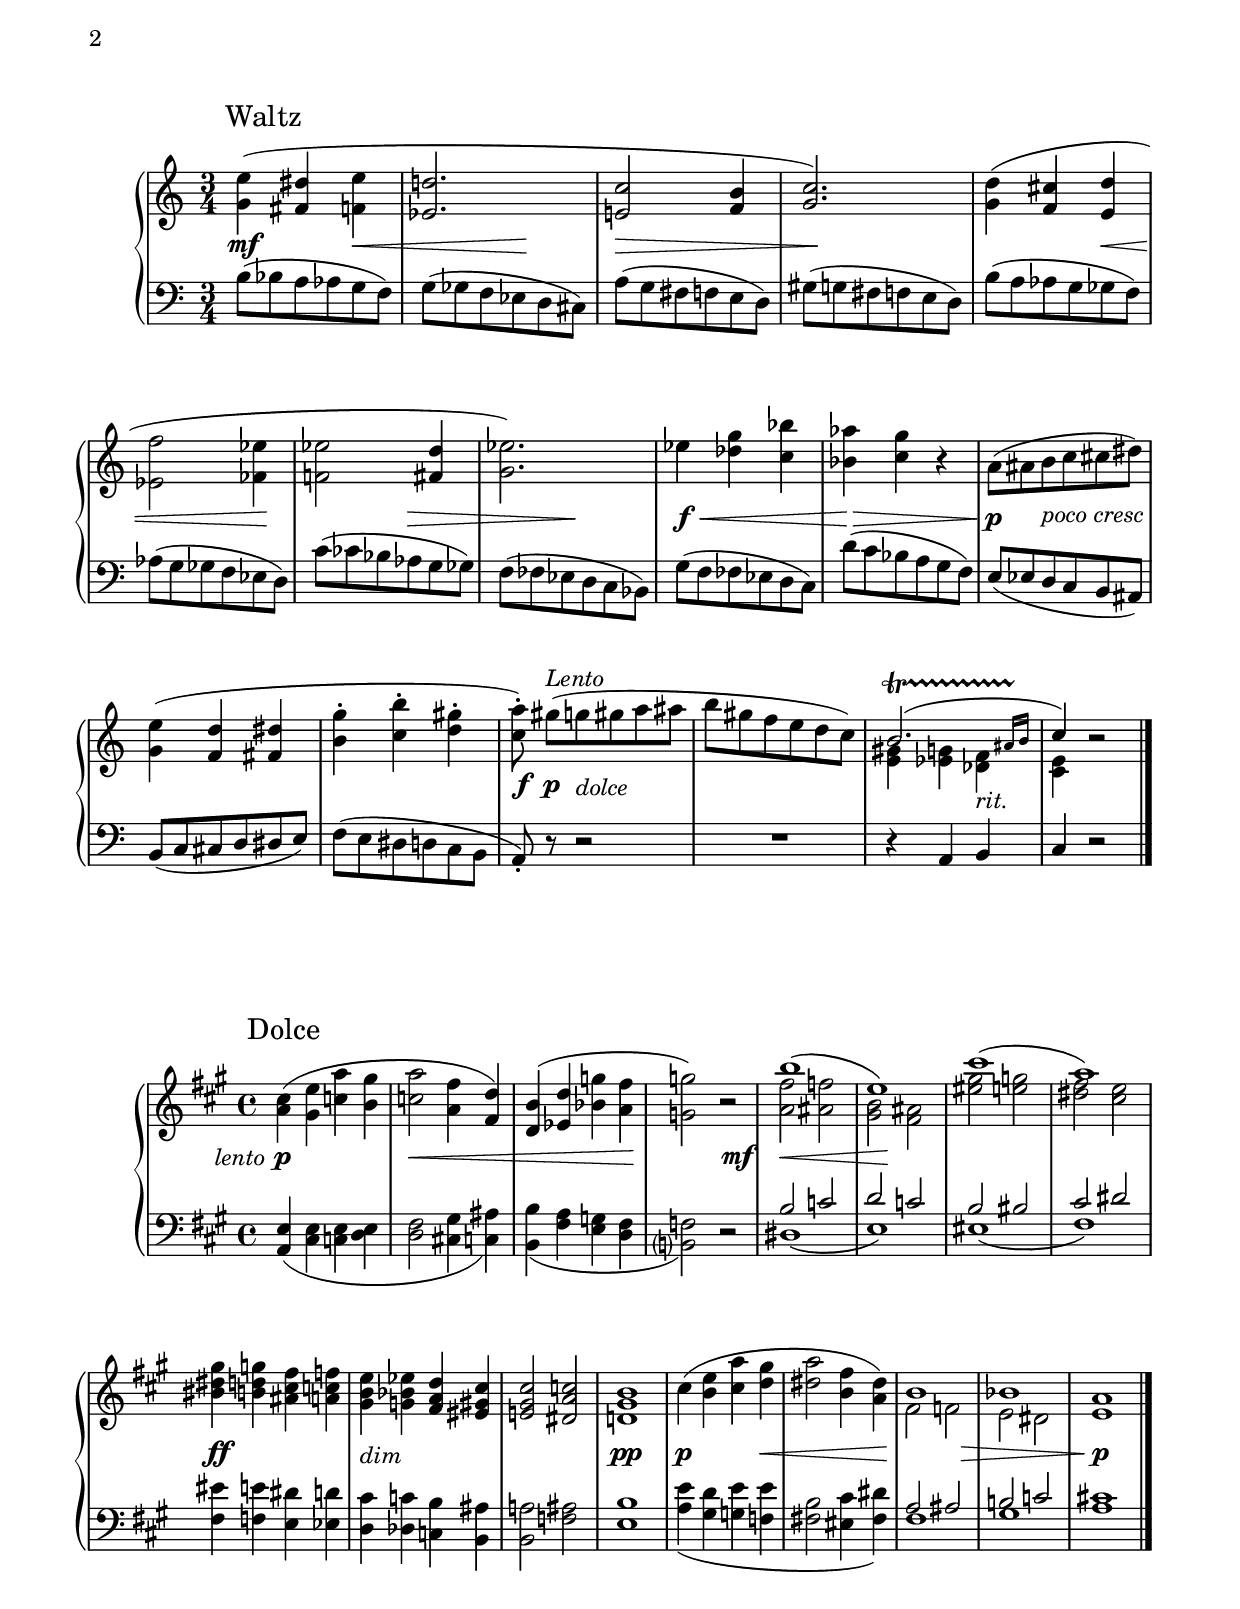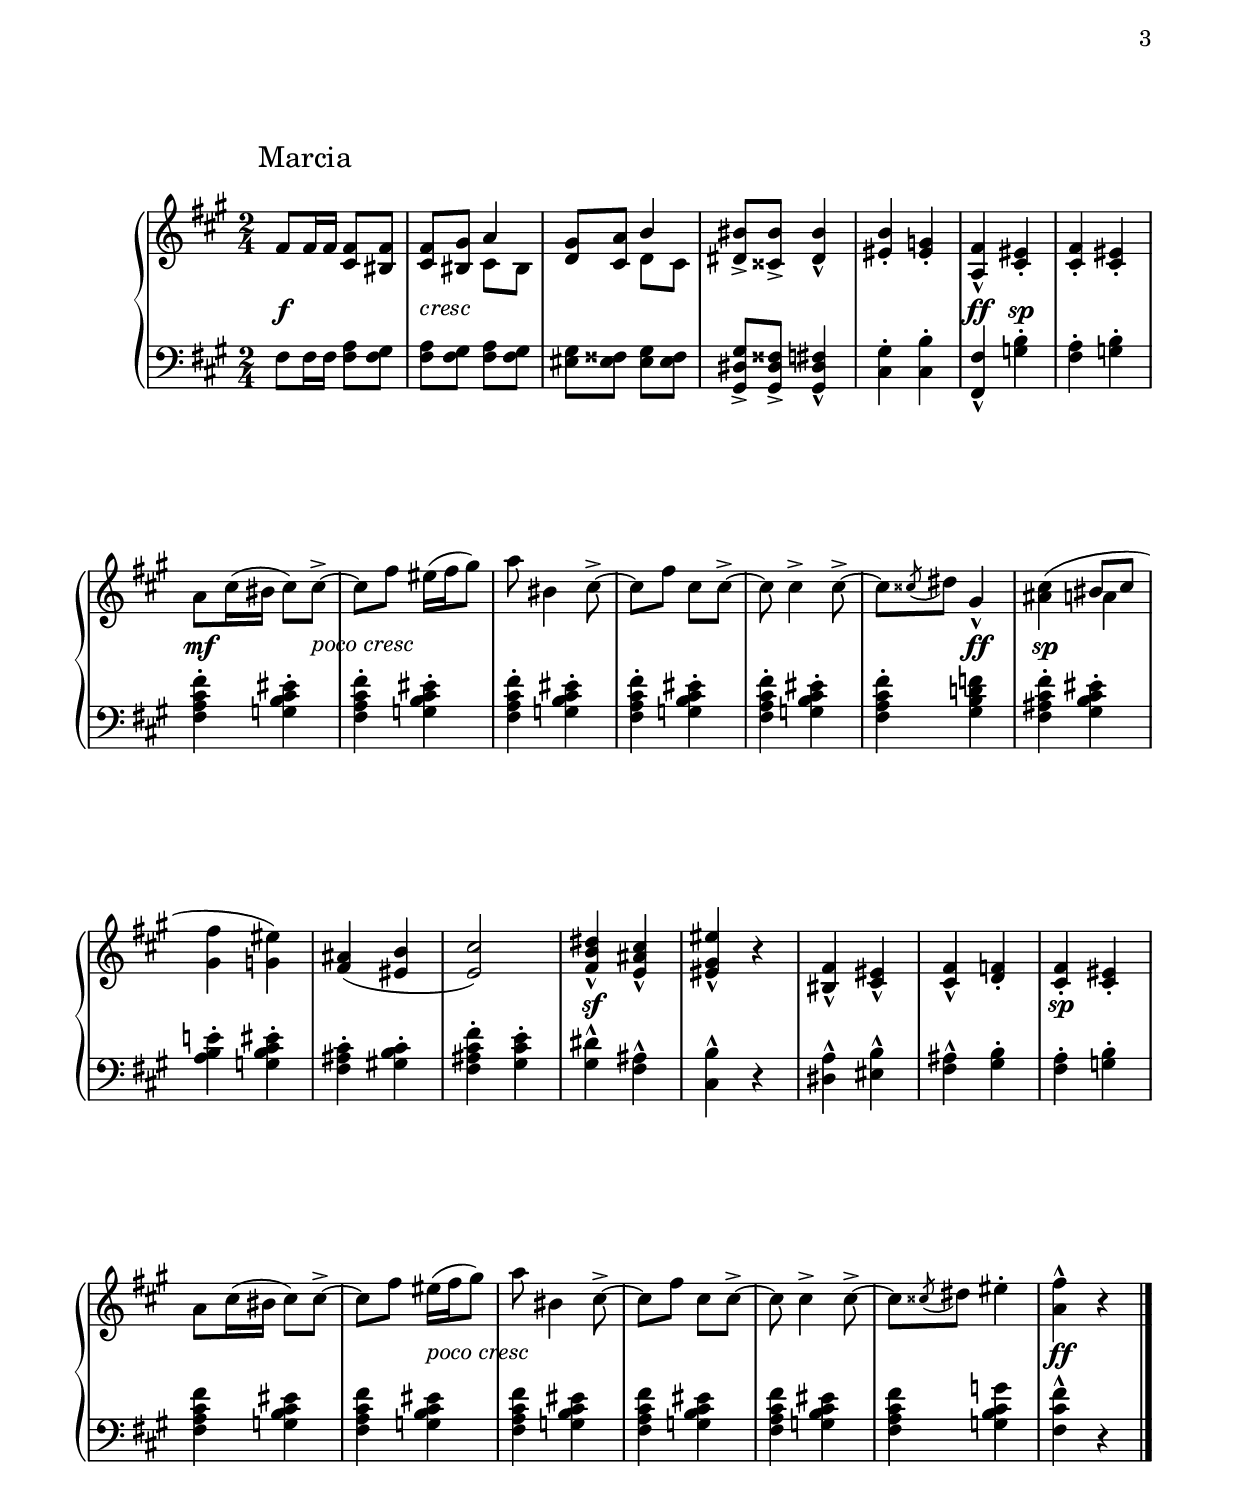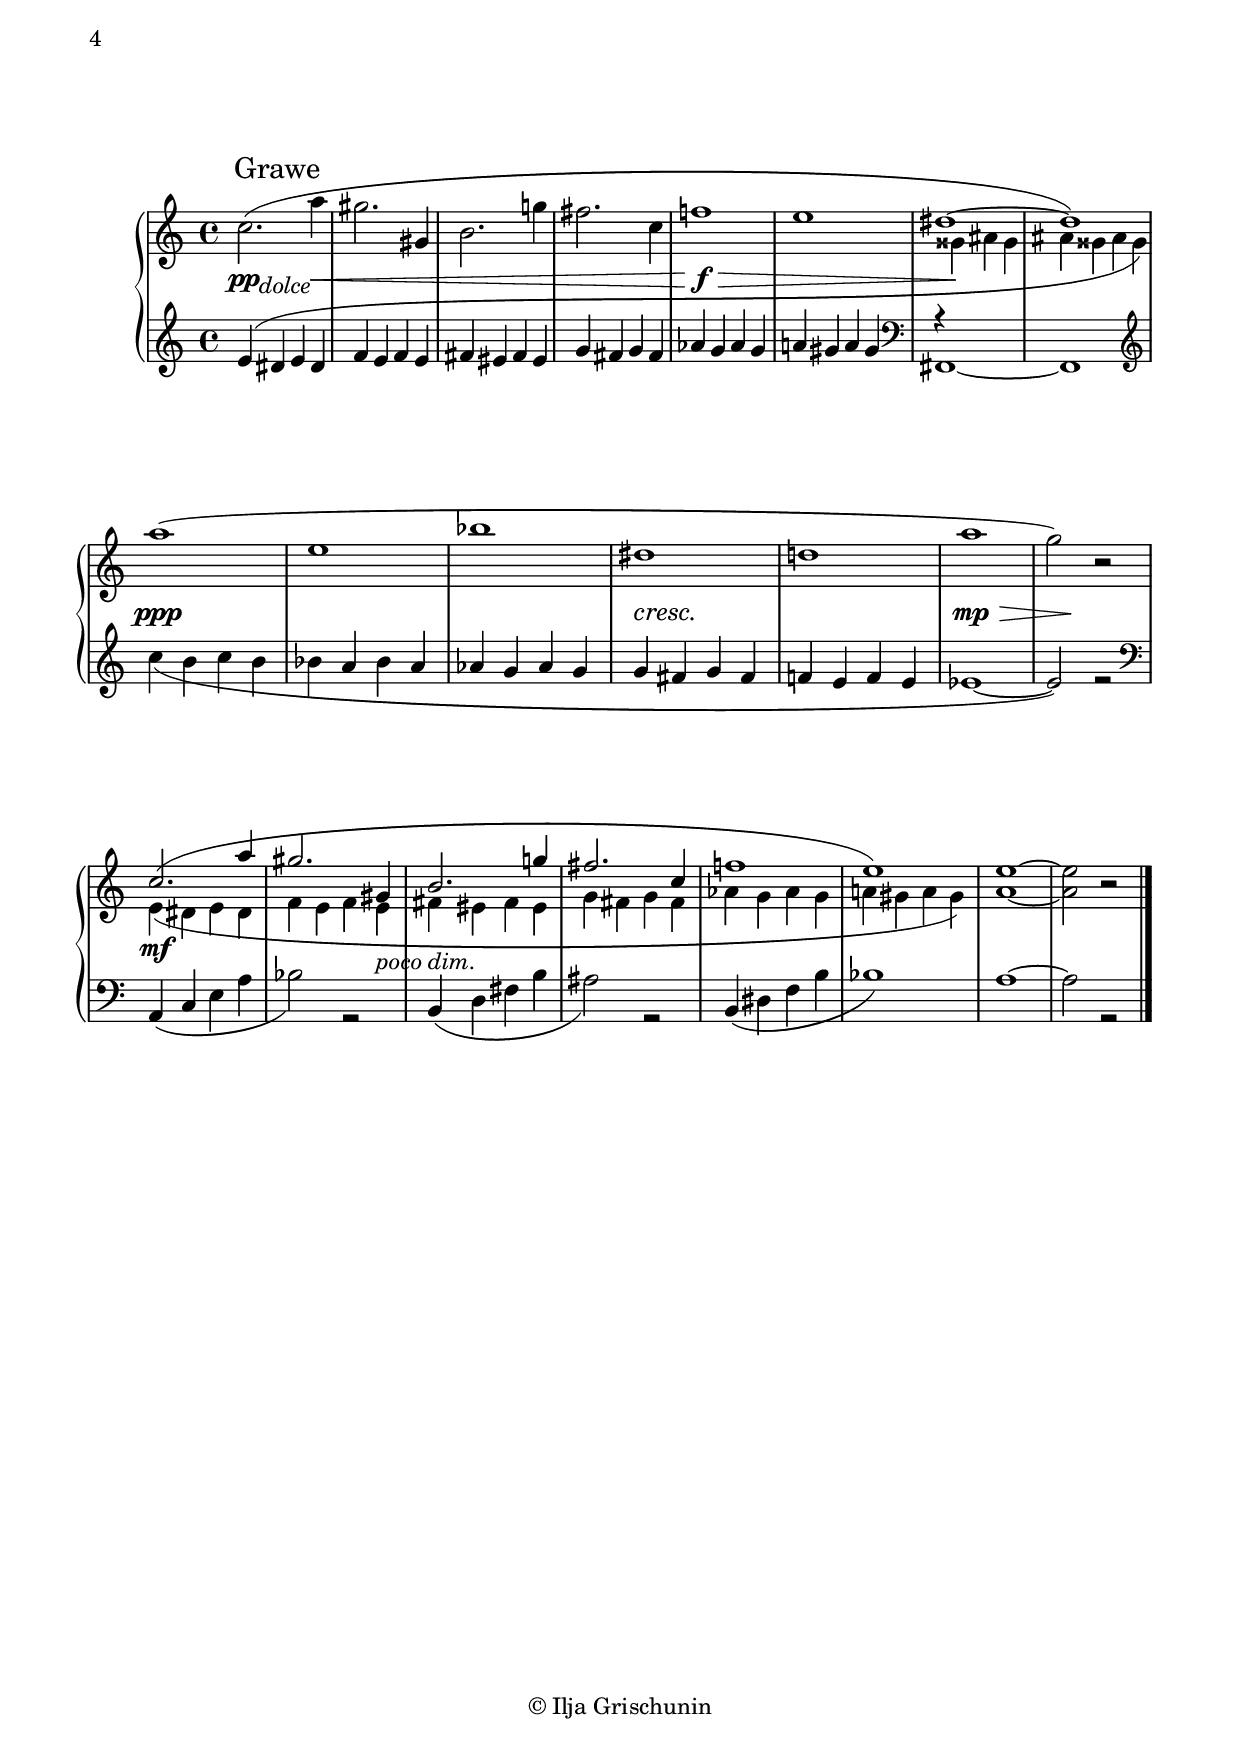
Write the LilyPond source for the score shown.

\version "2.19.15"

\language "deutsch"

\paper {
  #(set-paper-size "a4")
  top-system-spacing.basic-distance = #25
  top-markup-spacing.basic-distance = #12
  score-markup-spacing.basic-distance = #25
  %markup-system-spacing.basic-distance = #28
  system-system-spacing.basic-distance = #18
  %score-system-spacing.basic-distance = #40
  last-bottom-spacing.basic-distance = #25
  %two-sided = ##t
  %inner-margin = 25
  %outer-margin = 15
  left-margin = 15
  right-margin = 15
}

\layout {
  indent = 10
  \context {
    \PianoStaff
    \consists #Span_stem_engraver
  }
}

%%%%%%%%%%%%%%%%%%%%% INCLUDE %%%%%%%%%%%%%%%%%%%
\version "2.19.15"
%\version "2.18.0"

\language "deutsch"

makeOctaves =
#(define-music-function (parser location arg mus)
   (integer? ly:music?)
   #{<<
     \withMusicProperty #'to-relative-callback
     #(lambda (m p)
        (let ((mu (ly:music-property m 'element)))
          (ly:music-transpose mu (ly:make-pitch (- arg) 0 0))
          (ly:make-music-relative! mu p)
          (ly:music-transpose mu (ly:make-pitch arg 0 0)))
        p)
     \transpose c' $(ly:make-pitch arg 0 0) $mus
     $mus
     >>
   #})
top = \change Staff = "RH"
bot = \change Staff = "LH"

%%%%%%%%%%%%%%%%%%%%%% EINS %%%%%%%%%%%%%%%%%%%%%%
rechtsEins = \relative {
  \clef treble
  \time 3/4
  \override Score.RehearsalMark.extra-offset = #'(4 . 2)
  \mark "Waltz"
  <g' e'>4(<fis dis'><f e'><es d'!>2.<e! c'>2<f h>4<g c>2.)
  <g d'>4(<f cis'><e d'><es f'>2<fes es'>4<f! es'>2<fis d'>4<g es'>2.)
  es'4<des g><c b'><b as'><c g'> r a8( ais h c cis dis)
  <g, e'>4(<f d'><fis dis'><h g'>-.<c h'>-.<d gis>-.
  <c a'>8-.)\noBeam gis'(^\markup {\italic Lento} g gis a ais
  h gis f e d c)
  <<
    {
      #(define afterGraceFraction (cons 11 12))
      \afterGrace h2.(\startTrillSpan {ais16[ h]\stopTrillSpan} c4)
    }
    \\
    {
      <e, gis>4<es g><des f>-\markup {\italic rit.} <c e>
    }
  >>
  r2
  \bar "|."
}

dynamicEins = {
  \override Hairpin.to-barline = ##f
  s2\mf s4\< s4. s4.\! s2.\> s\! s2 s4\< s2 s4\! s4. s4.\> s4 s2\!
  s2\f\< s4 s2.\> s4\p
  \override TextScript.extra-offset = #'(0 . 1)
  s2-\markup {\italic {poco cresc}} s2.*2 
  s8\f s8\p s2-\markup {\italic dolce} s2.*3
}

%%%%%%%%%%%%%%%%%%%%%% ZWEI %%%%%%%%%%%%%%%%%%%%%%
rechtsZwei = \relative {
  \clef treble
  \time 4/4
  \key a \major
  \override Score.RehearsalMark.extra-offset = #'(2 . 2)
  \mark "Dolce"
  <a' cis>4(<gis e'><c a'><h gis'><c a'>2<a fis'>4<fis d'>)
  <d h'>(<es d'><b' g'><a fis'><g g'>2) r
  <<
    {
      h'1( e,) cis'( a)
    }
    \\
    {
      <a, fis'>2<ais f'><gis h><fis ais><eis' gis><e g><dis fis><cis e>
    }
  >>
  <his dis gis>4<h d g><ais cis fis><a c f>
  <gis h e><g b es><fis a d><eis gis cis>
  <e! gis cis>2<dis a' c><d! gis h>1
  cis'4(<h e><cis a'><d gis><dis a'>2<h fis'>4<a dis>)
  <<
    {
      h1 b a
    }
    \\
    {
      fis2 f e dis e1
    }
  >>
  \bar "|."
}

dynamicZwei = {
  \override Hairpin.to-barline = ##f
  \once\override TextScript.extra-offset = #'(-6 . 2.5)
  s1\p-\markup {\italic lento} s1\< s2. s4\! s2. s4\mf s1\< s4 s2.\! s1*2
  \override TextScript.extra-offset = #'(0 . 1)
  s1\ff s1*2-\markup {\italic dim} s1\pp
  s2.\p s4\< s2. s4\! s2. s4\> s1 s\p
}

%%%%%%%%%%%%%%%%%%%%%% DREI %%%%%%%%%%%%%%%%%%%%%%
rechtsDrei = \relative {
  \clef treble
  \time 2/4
  \key fis \minor
  \override Score.RehearsalMark.extra-offset = #'(3 . 2)
  \mark "Marcia"
  fis'8 fis16 fis <cis fis>8<his fis'><cis fis><his gis'>
  <<
    {
      a'4
    }
    \\
    {
      cis,8 his
    }
  >>
  <d gis>8<cis a'>
  <<
    {
      h'4
    }
    \\
    {
      d,8 cis
    }
  >>
  <dis his'>8-><cisis his'>-><dis his'>4-^<eis h'>-.<eis g>-.
  <a, fis'>-^<cis eis>-.<cis fis>-.<cis eis>-.
  a'8 cis16( his cis8) cis->~ cis fis eis16( fis gis8) a his,4 cis8->~
  cis fis cis cis->~ cis cis4-> cis8->~ cis \acciaccatura cisis dis gis,4-^
  \shape #'(
             ((0 . 0) (-0.5 . 0.5) (0 . 1.5) (0 . 2))
             ((0.5 . 0.5) (0 . 0) (0 . 0) (0 . 0))
             ) Slur
  <ais cis>(
  <<
    {
      his8 cis
    }
    \\
    {
      a4
    }
  >>
  <gis fis'><g eis'>)<fis ais>4(<eis h'><e cis'>2)<fis h dis>4-^<e ais cis>-^
  <eis gis eis'>-^ r <his fis'>-^<cis eis>-^<cis fis>-^<d f>-.
  <cis fis>-.<cis eis>-.
  a'8 cis16( his cis8) cis->~ cis fis eis16( fis gis8) a his,4 cis8->~
  cis fis cis cis->~ cis cis4-> cis8->~ cis \acciaccatura cisis dis eis4-.
  <a, fis'>-^ r
  \bar "|."
}

dynamicDrei = {
  \override TextScript.extra-offset = #'(0 . 1)
  s2\f s2*4-\markup {\italic cresc} s4\ff s\sp s2 s4.\mf
  s8-\markup {\italic {poco cresc}} s2*4 s4 s\ff
  s2*4\sp s2*4\sf s2*2\sp s4 s-\markup {\italic {poco cresc}} s2*4 s2\ff
}

%%%%%%%%%%%%%%%%%%%%%% FIER %%%%%%%%%%%%%%%%%%%%%%
rechtsFier = \relative {
  \clef treble
  \time 4/4
  \override Score.RehearsalMark.extra-offset = #'(5 . 2)
  \mark "Grawe"
  \override Slur.positions = #'(1 . 1)
  c''2.( a'4 gis2. gis,4 h2. g'!4 fis2. c4 f!1 e dis~ dis) \break
  a'( e b' dis, d! a' g2) r \break
  <<
    {
      \shape #'((-0.5 . -4)(0 . 0)(0 . 0)(0 . -3)) Slur
      c,2.( a'4 gis2. gis,4 h2. g'!4 fis2. c4 f!1 e)
    }
    \\
    {
      \shape #'((0.5 . 2)(0 . 0)(0 . 0)(0.5 . 2)) Slur
      e,4( dis e dis f e f e fis eis fis eis g fis g fis
      as g as g a! gis a gis)
    }
  >>
  <a e'>1~ q2 r
  \bar "|."
}

dynamicFier = {
  \override Hairpin.to-barline = ##f
  \override DynamicTextSpanner.style = #'none
  \override TextScript.extra-offset = #'(0 . 1)
  \once\override TextScript.extra-offset = #'(2 . 2)
  s2.\pp-\markup {\italic dolce} s4\< s1*3 s1*2\f\> s1*2\!
  s1*3\ppp s1*2\cresc s1\mp\> s4 s2.\!
  \revert TextScript.extra-offset
  s1\mf s2. s4-\markup {\italic {poco dim.}}
}

\version "2.19.15"
%\version "2.18.0"

\language "deutsch"

makeOctaves =
#(define-music-function (parser location arg mus)
   (integer? ly:music?)
   #{<<
     \withMusicProperty #'to-relative-callback
     #(lambda (m p)
        (let ((mu (ly:music-property m 'element)))
          (ly:music-transpose mu (ly:make-pitch (- arg) 0 0))
          (ly:make-music-relative! mu p)
          (ly:music-transpose mu (ly:make-pitch arg 0 0)))
        p)
     \transpose c' $(ly:make-pitch arg 0 0) $mus
     $mus
     >>
   #})

%%%%%%%%%%%%%%%%%%%%%% EINS %%%%%%%%%%%%%%%%%%%%%%
linksEins = \relative {
  \clef bass
  \time 3/4
  h8( b a as g f) g( ges f es d cis) a'( g fis f e d) gis( g fis f e d)
  h'( a as g ges f) as( g ges f es d) c'( ces b as g ges) f( fes es d c b)
  g'( f fes es d c) d'( c b a g f) e( es d c h ais) h( c cis d dis e)
  f( e dis d c h a-.) r r2 R2. r4 a h c r2
  \bar "|."
}

%%%%%%%%%%%%%%%%%%%%%% ZWEI %%%%%%%%%%%%%%%%%%%%%%
linksZwei = \relative {
  \clef bass
  \time 4/4
  \key a \major
  <a, e'>4_(<cis e><c e><d e><d fis>2<cis! gis'>4<c ais'>)
  <h h'>_(<fis' a><e g><d fis><h? f'>2) r
  <<
    {
      h'2 c d c h his cis dis
    }
    \\
    {
      dis,1( e) eis( fis)
    }
  >>
  <fis eis'>4<f e'><e dis'><es d'><d cis'><des c'><c h'><h ais'>
  <h a'!>2<f' ais><e h'>1
  <a e'>4_(<gis d'><g e'><f e'><fis! h>2<eis cis'>4<fis dis'>)
  <<
    {
      a2 ais h! c cis!1
    }
    \\
    {
      fis,1 gis a
    }
  >>
  \bar "|."
}

%%%%%%%%%%%%%%%%%%%%%% DREI %%%%%%%%%%%%%%%%%%%%%%
linksDrei = \relative {
  \clef bass
  \time 2/4
  \key fis \minor
  fis8 fis16 fis
  \repeat unfold 3 {<fis a>8 <fis gis>}
  \repeat unfold 2 {<eis gis>8<eis fisis>}
  <gis, dis' gis>8-><gis dis' fisis>-><gis dis' fis>4-^
  <cis gis'>-.<cis h'>-.<fis, fis'>-^<g' h>-.<fis a>-.<g h>-.
  \repeat unfold 5 {<fis a cis fis>-.<g h cis eis>-.}
  <fis a cis fis>-.<gis h d! f>
  <fis ais cis fis>-.<gis h cis eis>-.<a h e!>-.<g h cis eis>-.
  <fis ais cis>-.<gis! h cis>-.<fis ais cis fis>-.<gis cis e>-.
  <gis dis'>-^<fis ais>-^<cis h'>-^ r <dis a'>-^<eis h'>-^<fis ais>-^<gis h>-.
  <fis a>-.<g h>-.\repeat unfold 5 {<fis a cis fis><g h cis eis>}
  <fis a cis fis><g h cis g'><fis cis' fis>-^ r
  \bar "|."
}

%%%%%%%%%%%%%%%%%%%%%% FIER %%%%%%%%%%%%%%%%%%%%%%
linksFier = \relative {
  \clef bass
  \time 4/4
  <<
    {
      \shape #'((0.5 . -6.5)(1 . -3)(0 . -12)(0 . -3)) Slur
      \clef treble
      e'4( dis e dis f e f e fis eis fis eis g fis g fis
      as g as g a! gis a gis r
      \top \stemDown gisis ais gisis ais gisis ais gisis)\bot
    }
    \\
    {
      s1*6 \clef bass fis,,1~ fis
    }
  >>
  \clef treble
  \stemNeutral
  \shape #'((0.5 . 3)(0 . 0)(0 . 0)(0 . 0.5)) Slur
  c'''4_( h c h b a b a as g as g g fis g fis f! e f e es1~ es2) r
  \clef bass
  \override Slur.positions = #'(1 . -1)
  a,,4( c e a b2) r h,4( d fis h ais2) r
  \override Slur.positions = #'(1 . 1)
  h,4( dis f h b1) a^~ a2 r
  \bar "|."
}


\book {
  \paper {
    print-all-headers = ##t
  }
  \header {
    title = \markup { \fontsize #8 "14" }
    %composer = "I. G."
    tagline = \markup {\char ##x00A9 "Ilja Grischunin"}
  }
  \markup { \vspace #1 }
%%%%%%%%%%%%%%%%%%%%% ERSTE %%%%%%%%%%%%%%%%%%%
  \score {
    \new PianoStaff <<
      \new Staff = "RH" \rechtsEins
      \new Dynamics = "Dynamics_pf" \dynamicEins
      \new Staff = "LH" \linksEins
    >>
    \header {
      title = ##f
      %meter = "Waltz"
      composer = ##f
      breakbefore = ##t
    }
    \layout {
      \context {
        \Score
        %\override StaffGrouper.staff-staff-spacing.basic-distance = #16
        \remove "Bar_number_engraver"
      }
    }
  }
  %\pageBreak
%%%%%%%%%%%%%%%%%%%%% ZWEITE %%%%%%%%%%%%%%%%%%%
  \score {
    \new PianoStaff <<
      \new Staff = "RH" \rechtsZwei
      \new Dynamics = "Dynamics_pf" \dynamicZwei
      \new Staff = "LH" \linksZwei
    >>
    \header {
      title = ##f
      %meter = "Dolce"
      composer = ##f
    }
    \layout {
      \context {
        \Score
        %\override StaffGrouper.staff-staff-spacing.basic-distance = #15
        \remove "Bar_number_engraver"
      }
    }
  }
  \pageBreak
%%%%%%%%%%%%%%%%%% DRITTE %%%%%%%%%%%%%%%%%%%
  \score {
    \new PianoStaff <<
      \new Staff = "RH" \rechtsDrei
      \new Dynamics = "Dynamics_pf" \dynamicDrei
      \new Staff = "LH" \linksDrei
    >>
    \header {
      title = ##f
      %meter = "Marcia"
      composer = ##f
    }
    \layout {
      \context {
        \Score
        %\override StaffGrouper.staff-staff-spacing.basic-distance = #15
        \remove "Bar_number_engraver"
      }
    }
  }
  \pageBreak
%%%%%%%%%%%%%%%%%%%%% FIERTE %%%%%%%%%%%%%%%%%%%
  \score {
    \new PianoStaff <<
      \new Staff = "RH" \rechtsFier
      \new Dynamics = "Dynamics_pf" \dynamicFier
      \new Staff = "LH" \linksFier
    >>
    \header {
      title = ##f
      %meter = "Grawe"
      composer = ##f
    }
    \layout {
      \context {
        \Score
        %\override StaffGrouper.staff-staff-spacing.basic-distance = #15
        \remove "Bar_number_engraver"
      }
    }
  }
}
